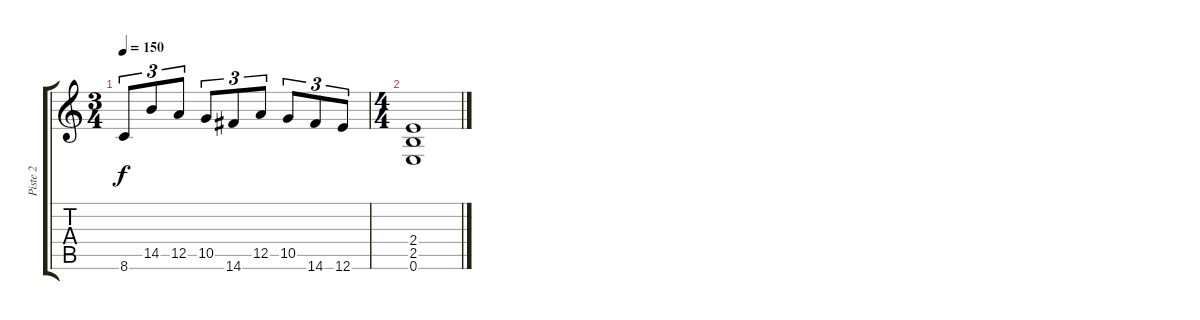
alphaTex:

\track ("Piste 2" "Piste 2") {instrument distortionguitar}
\staff {score tabs}
\tuning (E4 B3 G3 D3 A2 E2) {hide}
\ts (3 4)
\tempo 150
\clef g2
\ks c
8.6.8{tu (3 2) dy f} 14.5.8{tu (3 2)} 12.5.8{tu (3 2)} 10.5.8{tu (3 2)} 14.6.8{tu (3 2)} 12.5.8{tu (3 2)} 10.5.8{tu (3 2)} 14.6.8{tu (3 2)} 12.6.8{tu (3 2)} |
\ts (4 4)
(2.4 2.5 0.6).1
